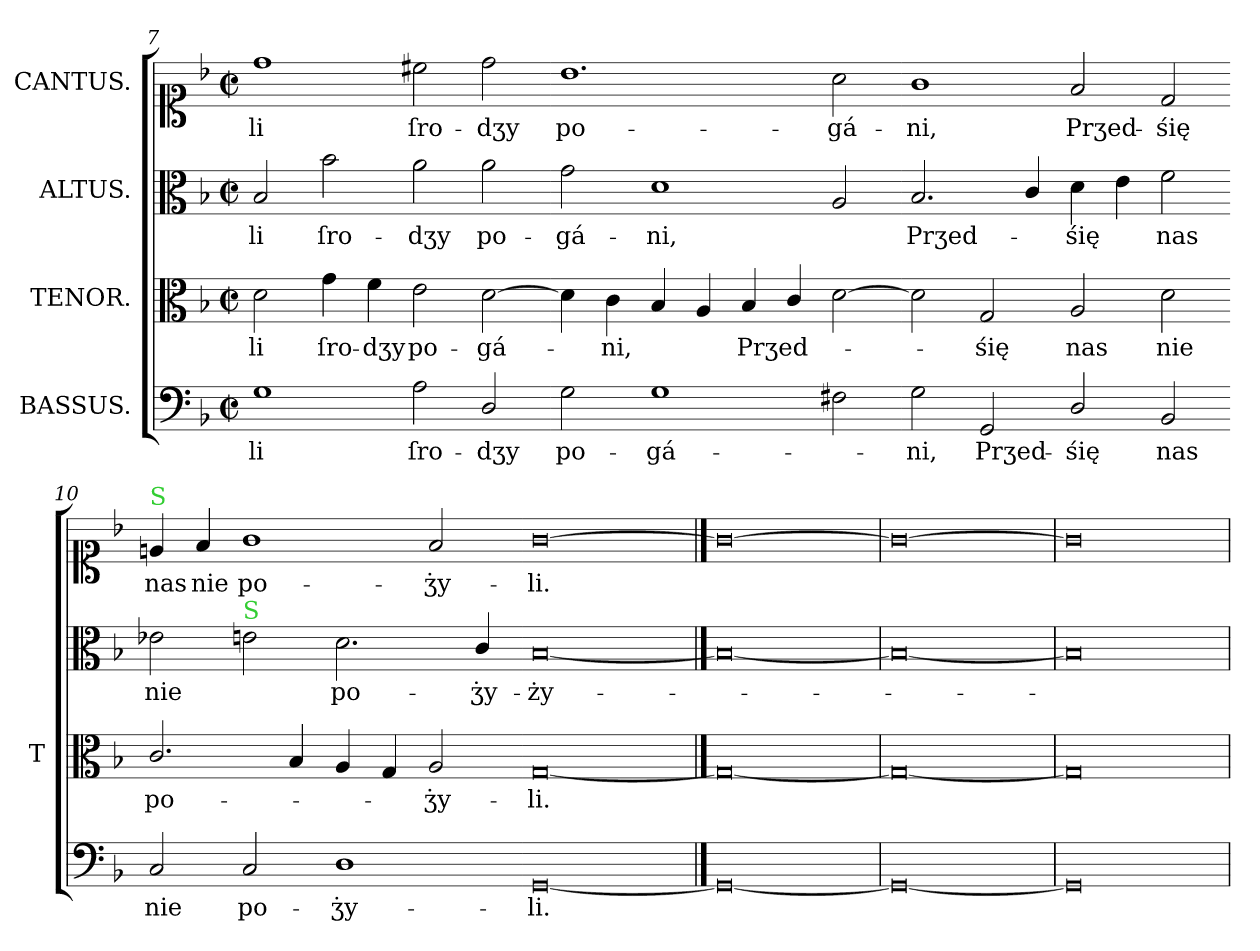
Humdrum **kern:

**kern	**text	**kern	**text	**kern	**text	**kern	**text
*part4	*part4	*part3	*part3	*part2	*part2	*part1	*part1
*staff4	*staff4	*staff3	*staff3	*staff2	*staff2	*staff1	*staff1
*I"BASSUS.	*	*I"TENOR.	*	*I"ALTUS.	*	*I"CANTUS.	*
*	*	*I'T	*	*	*	*	*
*clefF4	*	*clefC3	*	*clefC3	*	*clefC1	*
*k[b-]	*	*k[b-]	*	*k[b-]	*	*k[b-]	*
*M2/1	*	*M2/1	*	*M2/1	*	*M2/1	*
*met(c|)	*	*met(c|)	*	*met(c|)	*	*met(c|)	*
=7	=7	=7	=7	=7	=7	=7	=7
1G\	-li	2d\	-li	2B-/	-li	1dd\	-li
.	.	4g\	ſro-	2b-\	ſro-	.	.
.	.	4f\	-dʒy	.	.	.	.
2A\	ſro-	2e\	po-	2a\	-dʒy	2cc#X\	ſro-
2D/	-dʒy	[2d\	-gá-	2a\	po-	2dd\	-dʒy
=8-	=8-	=8-	=8-	=8-	=8-	=8-	=8-
2G\	po-	4d\]	.	2g\	-gá-	1.b-\	po-
.	.	4c\	-ni,	.	.	.	.
1G\	-gá-	4B-/	.	1d\	-ni,	.	.
.	.	4A/	.	.	.	.	.
.	.	4B-/	Prʒed-	.	.	.	.
.	.	4c/	.	.	.	.	.
2F#X\	.	[2d\	.	2A/	.	2a\	-gá-
=9-	=9-	=9-	=9-	=9-	=9-	=9-	=9-
2G\	-ni,	2d\]	.	2.B-/	Prʒed-	1g\	-ni,
2GG/	Prʒed-	2G/	-śię	.	.	.	.
.	.	.	.	4c/	.	.	.
2D/	-śię	2A/	nas	4d\	-śię	2f/	Prʒed-
.	.	.	.	4e\	.	.	.
2BB-/	nas	2d\	nie	2f\	nas	2d/	-śię
=10-	=10-	=10-	=10-	=10-	=10-	=10-	=10-
!	!	!	!	!	!	!LO:TX:a:color=limegreen:t=S	!
2C/	nie	2.c/	po-	2e-X\	nie	4en/	nas
.	.	.	.	.	.	4f/	nie
!	!	!	!	!LO:TX:a:color=limegreen:t=S	!	!	!
2C/	po-	.	.	2en\	.	1g\	po-
.	.	4B-/	.	.	.	.	.
1D\	-ʒ̇y-	4A/	.	2.d\	po-	.	.
.	.	4G/	.	.	.	.	.
.	.	2A/	-ʒ̇y-	.	.	2f/	-ʒ̇y-
.	.	.	.	4c/	-ʒ̇y-	.	.
=11-	=11-	=11-	=11-	=11-	=11-	=11-	=11-
[0GG/	-li.	[0G/	-li.	[0B-/	-ży-	[0g\	-li.
==12	==12	==12	==12	==12	==12	==12	==12
0GG/_	.	0G/_	.	0B-/_	.	0g\_	.
=13	=13	=13	=13	=13	=13	=13	=13
0GG/_	.	0G/_	.	0B-/_	.	0g\_	.
=14	=14	=14	=14	=14	=14	=14	=14
0GG/]	.	0G/]	.	0B-/]	.	0g\]	.
=	=	=	=	=	=	=	=
*-	*-	*-	*-	*-	*-	*-	*-
